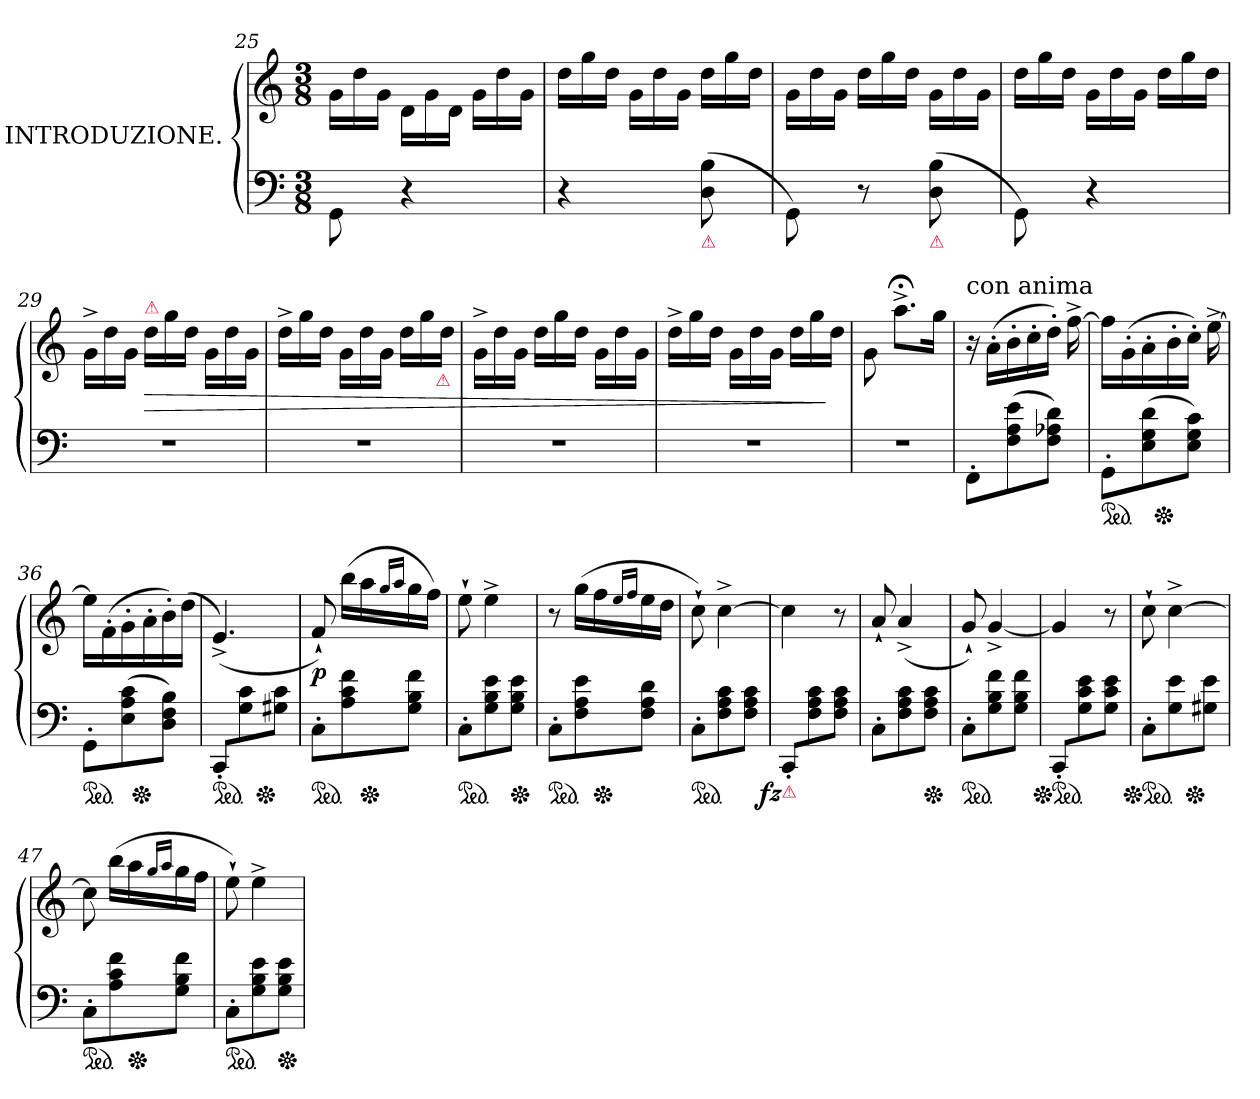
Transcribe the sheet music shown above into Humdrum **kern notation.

**kern	**kern	**dynam
*part1	*part1	*part1
*staff2	*staff1	*staff1/2
*I"INTRODUZIONE.	*	*
*clefF4	*clefG2	*
*k[]	*k[]	*
*a:	*a:	*
*M3/8	*M3/8	*
*	*Xtuplet	*
=25	=25	=25
8GG\	24g\LL	.
.	24dd\	.
.	24g\JJ	.
4r	24d\LL	.
.	24g\	.
.	24d\JJ	.
.	24g\LL	.
.	24dd\	.
.	24g\JJ	.
=26	=26	=26
4r	24ddLL	.
.	24gg	.
.	24ddJJ	.
.	24g\LL	.
.	24dd\	.
.	24g\JJ	.
!LO:TX:b:color=crimson:t=⚠	!	!
(8D 8B	24ddLL	.
.	24gg	.
.	24ddJJ	.
=27	=27	=27
8GG\)	24g\LL	.
.	24dd\	.
.	24g\JJ	.
8r	24ddLL	.
.	24gg	.
.	24ddJJ	.
!LO:TX:b:color=crimson:t=⚠	!	!
(8D 8B	24g\LL	.
.	24dd\	.
.	24g\JJ	.
=28	=28	=28
8GG\)	24ddLL	.
.	24gg	.
.	24ddJJ	.
4r	24g\LL	.
.	24dd\	.
.	24g\JJ	.
.	24ddLL	.
.	24gg	.
.	24ddJJ	.
=29	=29	=29
4.rF	24g^>\LL	.
.	24dd\	.
.	24g\JJ	.
!	!LO:TX:a:color=crimson:t=⚠	!
.	24dd\LL	>
.	24gg\	.
.	24dd\JJ	.
.	24g\LL	.
.	24dd\	.
.	24g\JJ	.
=30	=30	=30
4.rF	24dd^>\LL	.
.	24gg\	.
.	24dd\JJ	.
.	24g\LL	.
.	24dd\	.
.	24g\JJ	.
.	24dd\LL	.
.	24gg\	.
!	!LO:TX:b:color=crimson:t=⚠	!
.	24dd\JJ	.
=31	=31	=31
4.rF	24g^>\LL	.
.	24dd\	.
.	24g\JJ	.
.	24dd\LL	.
.	24gg\	.
.	24dd\JJ	.
.	24g\LL	.
.	24dd\	.
.	24g\JJ	.
=32	=32	=32
4.rF	24dd^>\LL	.
.	24gg\	.
.	24dd\JJ	.
.	24g\LL	.
.	24dd\	.
.	24g\JJ	.
.	24dd\LL	.
.	24gg\	.
.	24dd\JJ	]
=33	=33	=33
4.rF	8g\	.
.	8.aa;<^<L	.
.	16ggJk	.
=34	=34	=34
*	*MM52	*
!	!LO:TX:a:t=con anima	!
8FF'L	16r	.
.	(16a'LL	.
(8F 8A 8e	16b'	.
.	16cc'	.
8F 8A-X 8dJ)	16dd'JJ)	.
.	[16ff^<	.
=35	=35	=35
*ped	*	*
*	*^	*
8GG'>L	16ffLL]	8ryy	.
.	(16g'	.	.
(8E 8G 8d	16a'	32ryy	.
*Xped	*	*	*
.	.	8..ryy	.
.	16b'	.	.
8E 8G 8cJ)	16cc'JJ)	.	.
.	[16ee^<	.	.
=36	=36	=36	=36
*ped	*	*	*
8GG'L	16ee\LL]	8ryy	.
.	(16f'\	.	.
(8E 8A 8c	16g'\	32ryy	.
*Xped	*	*	*
.	.	8..ryy	.
.	16a'\	.	.
8D 8F 8BJ)	16b'\)	.	.
.	(16dd\JJ	.	.
=37	=37	=37	=37
!LO:TX:b:color=crimson:t=⚠	!	!	!
*ped	*	*	*
8CC'</L	(4.e^<)	8.ryy	.
8G\ 8c\	.	.	.
*Xped	*	*	*
.	.	8.ryy	.
8G#X\ 8c\J	.	.	.
*	*v	*v	*
=38	=38	=38
*ped	*	*
8C'>L	8f`<)	p
8A 8c 8f	(16bbLL	.
*Xped	*	*
.	16aa	.
.	16qqgg/LL	.
.	16qqaa/JJ	.
8G 8B 8fJ	16gg	.
.	16ffJJ)	.
=39	=39	=39
*ped	*	*
8C'>L	8ee`>	.
8G 8B 8e	4ee^<	.
*Xped	*	*
8G 8B 8eJ	.	.
=40	=40	=40
*ped	*	*
8C'>L	8r	.
8F 8A 8e	(16ggLL	.
*Xped	*	*
.	16ff	.
.	16qqee/LL	.
.	16qqff/JJ	.
8F 8A 8dJ	16ee	.
.	16ddJJ	.
=41	=41	=41
*ped	*	*
8C'>L	8cc`>)	.
8F 8A 8c	[4cc^>	.
8F 8A 8cJ	.	.
=42	=42	=42
!LO:TX:b:color=crimson:t=⚠	!	!
!	!	!LO:DY:b=2:rj
8CC'</L	4cc]	fz
8F\ 8A\ 8c\	.	.
8F\ 8A\ 8c\J	8r	.
=43	=43	=43
8C'L	8a`<	.
8F 8A 8c	(4a^<	.
*Xped	*	*
8F 8A 8cJ	.	.
=44	=44	=44
*ped	*	*
8C'>L	8g`<)	.
8G 8B 8f	[4g^<	.
8G 8B 8fJ	.	.
=45	=45	=45
!LO:TX:b:color=crimson:t=⚠	!	!
*Xped	*	*
*ped	*	*
8CC'</L	4g]	.
8G\ 8c\ 8e\	.	.
8G\ 8c\ 8e\J	8r	.
=46	=46	=46
*	*^	*
*Xped	*	*	*
*ped	*	*	*
8C'>L	8cc`>	8.ryy	.
8G 8e	[4cc^>	.	.
*Xped	*	*	*
.	.	8.ryy	.
8G#X 8eJ	.	.	.
*	*v	*v	*
=47	=47	=47
*ped	*	*
8C'>L	8cc]	.
8A 8c 8f	(16bbLL	.
*Xped	*	*
.	16aa	.
.	16qqgg/LL	.
.	16qqaa/JJ	.
8G 8B 8fJ	16gg	.
.	16ffJJ	.
=48	=48	=48
*ped	*	*
8C'L	8ee`>)	.
8G 8B 8e	4ee^>	.
*Xped	*	*
8G 8B 8eJ	.	.
=	=	=
*-	*-	*-
